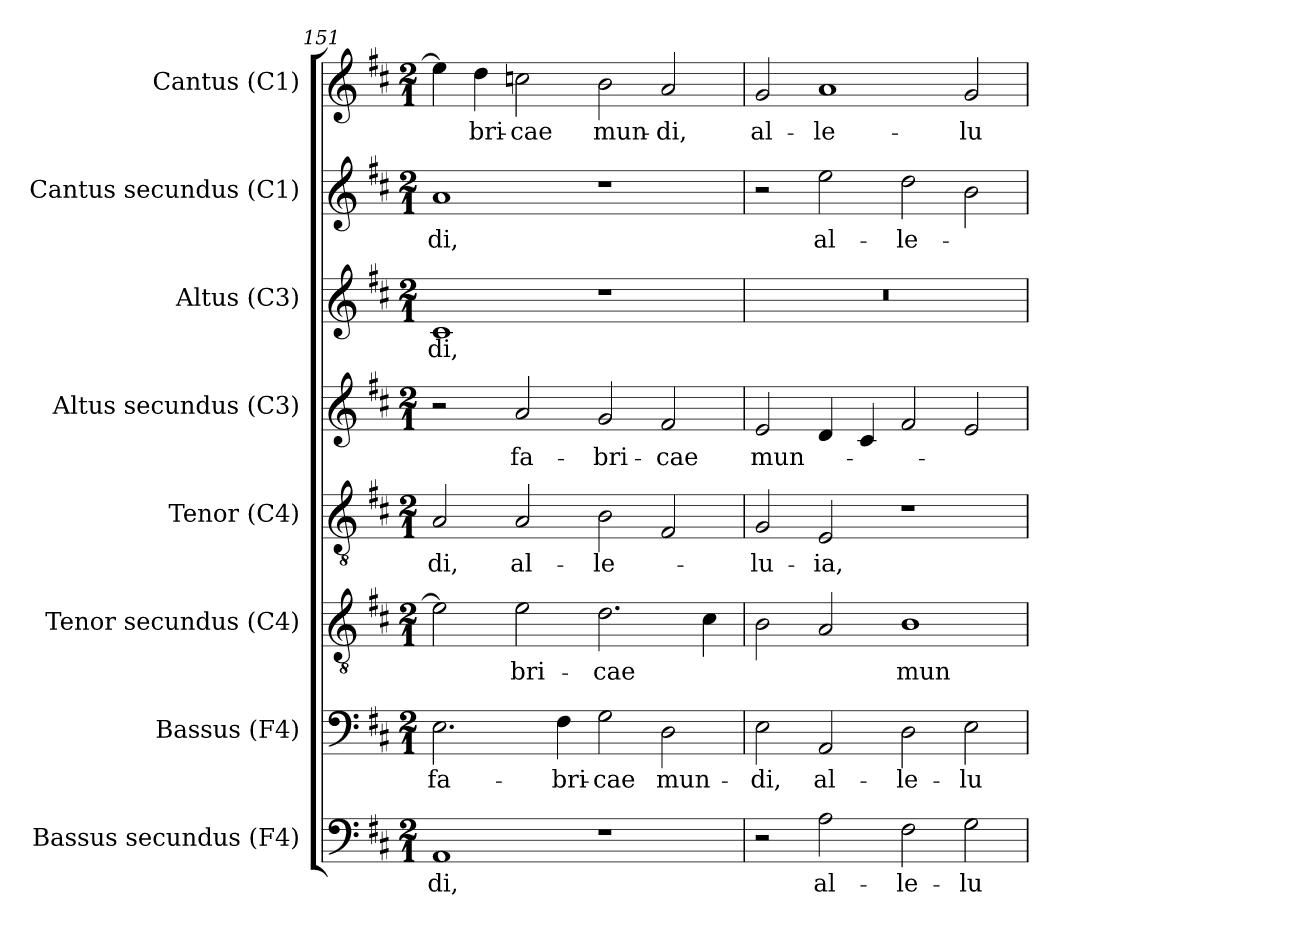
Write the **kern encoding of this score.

**kern	**text	**kern	**text	**kern	**text	**kern	**text	**kern	**text	**kern	**text	**kern	**text	**kern	**text
*part8	*part8	*part7	*part7	*part6	*part6	*part5	*part5	*part4	*part4	*part3	*part3	*part2	*part2	*part1	*part1
*staff8	*staff8	*staff7	*staff7	*staff6	*staff6	*staff5	*staff5	*staff4	*staff4	*staff3	*staff3	*staff2	*staff2	*staff1	*staff1
*I"Bassus secundus (F4)	*	*I"Bassus (F4)	*	*I"Tenor secundus (C4)	*	*I"Tenor (C4)	*	*I"Altus secundus (C3)	*	*I"Altus (C3)	*	*I"Cantus secundus (C1)	*	*I"Cantus (C1)	*
*I'B2	*	*I'B.	*	*I'T2	*	*I'T.	*	*I'A2	*	*I'A.	*	*I'C2	*	*I'C.	*
*clefF4	*	*clefF4	*	*clefGv2	*	*clefGv2	*	*clefG2	*	*clefG2	*	*clefG2	*	*clefG2	*
*	*	*	*	*	*	*ITrd7c12	*	*	*	*	*	*	*	*	*
*k[f#c#]	*	*k[f#c#]	*	*k[f#c#]	*	*k[f#c#]	*	*k[f#c#]	*	*k[f#c#]	*	*k[f#c#]	*	*k[f#c#]	*
*D:	*	*D:	*	*D:	*	*D:	*	*D:	*	*D:	*	*D:	*	*D:	*
*M2/1	*	*M2/1	*	*M2/1	*	*M2/1	*	*M2/1	*	*M2/1	*	*M2/1	*	*M2/1	*
=151	=151	=151	=151	=151	=151	=151	=151	=151	=151	=151	=151	=151	=151	=151	=151
!	!LO:LY:b:color=#000000	!	!	!	!	!	!	!	!	!	!	!	!	!	!
!	!	!	!LO:LY:b:color=#000000	!	!	!	!	!	!	!	!	!	!	!	!
!	!	!	!	!	!	!	!LO:LY:b:color=#000000	!	!	!	!	!	!	!	!
!	!	!	!	!	!	!	!	!	!	!	!LO:LY:b:color=#000000	!	!	!	!
!	!	!	!	!	!	!	!	!	!	!	!	!	!LO:LY:b:color=#000000	!	!
1AAi	-di,	2.Ei\	fa-	2ei\]	.	2AAi/	-di,	2r	.	1c#i	-di,	1ai	-di,	4eei\]	.
!	!	!	!	!	!	!	!	!	!	!	!	!	!	!	!LO:LY:b:color=#000000
.	.	.	.	.	.	.	.	.	.	.	.	.	.	4ddi\	-bri-
!	!	!	!	!	!LO:LY:b:color=#000000	!	!	!	!	!	!	!	!	!	!
!	!	!	!	!	!	!	!LO:LY:b:color=#000000	!	!	!	!	!	!	!	!
!	!	!	!	!	!	!	!	!	!LO:LY:b:color=#000000	!	!	!	!	!	!
!	!	!	!	!	!	!	!	!	!	!	!	!	!	!	!LO:LY:b:color=#000000
.	.	.	.	2ei\	-bri-	2AAi/	al-	2ai/	fa-	.	.	.	.	2ccni\	-cae
!	!	!	!LO:LY:b:color=#000000	!	!	!	!	!	!	!	!	!	!	!	!
.	.	4F#i\	-bri-	.	.	.	.	.	.	.	.	.	.	.	.
!	!	!	!LO:LY:b:color=#000000	!	!	!	!	!	!	!	!	!	!	!	!
!	!	!	!	!	!LO:LY:b:color=#000000	!	!	!	!	!	!	!	!	!	!
!	!	!	!	!	!	!	!LO:LY:b:color=#000000	!	!	!	!	!	!	!	!
!	!	!	!	!	!	!	!	!	!LO:LY:b:color=#000000	!	!	!	!	!	!
!	!	!	!	!	!	!	!	!	!	!	!	!	!	!	!LO:LY:b:color=#000000
1r	.	2Gi\	-cae	2.di\	-cae	2BBi\	-le-	2gi/	-bri-	1r	.	1r	.	2bi\	mun-
!	!	!	!LO:LY:b:color=#000000	!	!	!	!	!	!	!	!	!	!	!	!
!	!	!	!	!	!	!	!	!	!LO:LY:b:color=#000000	!	!	!	!	!	!
!	!	!	!	!	!	!	!	!	!	!	!	!	!	!	!LO:LY:b:color=#000000
.	.	2Di\	mun-	.	.	2FF#i/	.	2f#i/	-cae	.	.	.	.	2ai/	-di,
.	.	.	.	4c#i\	.	.	.	.	.	.	.	.	.	.	.
!!LO:PB:g=z
=152	=152	=152	=152	=152	=152	=152	=152	=152	=152	=152	=152	=152	=152	=152	=152
!	!	!	!LO:LY:b:color=#000000	!	!	!	!	!	!	!	!	!	!	!	!
!	!	!	!	!	!	!	!LO:LY:b:color=#000000	!	!	!	!	!	!	!	!
!	!	!	!	!	!	!	!	!	!LO:LY:b:color=#000000	!LO:N:vis=1	!	!	!	!	!
!	!	!	!	!	!	!	!	!	!	!	!	!	!	!	!LO:LY:b:color=#000000
2r	.	2Ei\	-di,	2Bi\	.	2GGi/	-lu-	2ei/	mun-	0r	.	2r	.	2gi/	al-
!	!LO:LY:b:color=#000000	!	!	!	!	!	!	!	!	!	!	!	!	!	!
!	!	!	!LO:LY:b:color=#000000	!	!	!	!	!	!	!	!	!	!	!	!
!	!	!	!	!	!	!	!LO:LY:b:color=#000000	!	!	!	!	!	!	!	!
!	!	!	!	!	!	!	!	!	!	!	!	!	!LO:LY:b:color=#000000	!	!
!	!	!	!	!	!	!	!	!	!	!	!	!	!	!	!LO:LY:b:color=#000000
2Ai\	al-	2AAi/	al-	2Ai/	.	2EEi/	-ia,	4di/	.	.	.	2eei\	al-	1ai	-le-
.	.	.	.	.	.	.	.	4c#i/	.	.	.	.	.	.	.
!	!LO:LY:b:color=#000000	!	!	!	!	!	!	!	!	!	!	!	!	!	!
!	!	!	!LO:LY:b:color=#000000	!	!	!	!	!	!	!	!	!	!	!	!
!	!	!	!	!	!LO:LY:b:color=#000000	!	!	!	!	!	!	!	!	!	!
!	!	!	!	!	!	!	!	!	!	!	!	!	!LO:LY:b:color=#000000	!	!
2F#i\	-le-	2Di\	-le-	1Bi	mun-	1r	.	2f#i/	.	.	.	2ddi\	-le-	.	.
!	!LO:LY:b:color=#000000	!	!	!	!	!	!	!	!	!	!	!	!	!	!
!	!	!	!LO:LY:b:color=#000000	!	!	!	!	!	!	!	!	!	!	!	!
!	!	!	!	!	!	!	!	!	!	!	!	!	!	!	!LO:LY:b:color=#000000
2Gi\	-lu-	2Ei\	-lu-	.	.	.	.	2ei/	.	.	.	2bi\	.	2gi/	-lu-
=	=	=	=	=	=	=	=	=	=	=	=	=	=	=	=
*-	*-	*-	*-	*-	*-	*-	*-	*-	*-	*-	*-	*-	*-	*-	*-
